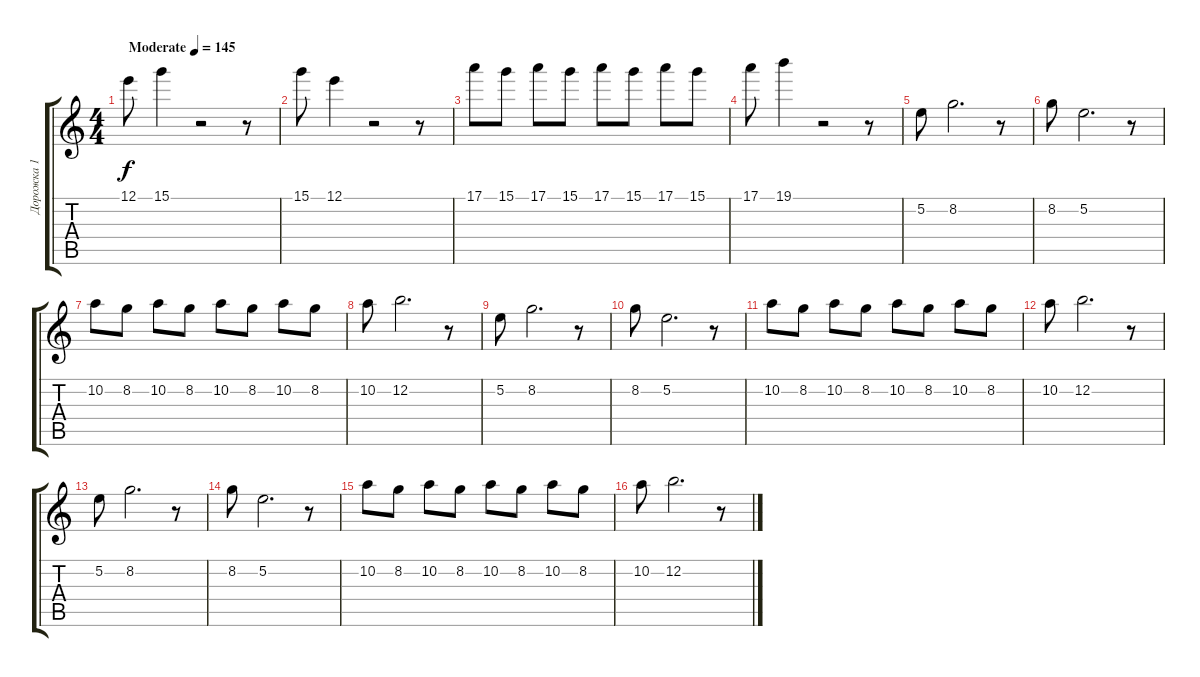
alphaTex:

\track ("Дорожка 1" "Дорожка 1") {instrument distortionguitar}
\staff {score tabs}
\tuning (E4 B3 G3 D3 A2 E2) {hide}
\ts (4 4)
\tempo (145 "Moderate")
\clef g2
\ks c
12.1.8{dy f instrument distortionguitar} 15.1.4 r.2 r.8 |
15.1.8 12.1.4 r.2 r.8 |
17.1.8 15.1.8 17.1.8 15.1.8 17.1.8 15.1.8 17.1.8 15.1.8 |
17.1.8 19.1.4 r.2 r.8 |
5.2.8 8.2.2{d} r.8 |
8.2.8 5.2.2{d} r.8 |
10.2.8 8.2.8 10.2.8 8.2.8 10.2.8 8.2.8 10.2.8 8.2.8 |
10.2.8 12.2.2{d} r.8 |
5.2.8 8.2.2{d} r.8 |
8.2.8 5.2.2{d} r.8 |
10.2.8 8.2.8 10.2.8 8.2.8 10.2.8 8.2.8 10.2.8 8.2.8 |
10.2.8 12.2.2{d} r.8 |
5.2.8 8.2.2{d} r.8 |
8.2.8 5.2.2{d} r.8 |
10.2.8 8.2.8 10.2.8 8.2.8 10.2.8 8.2.8 10.2.8 8.2.8 |
10.2.8 12.2.2{d} r.8
